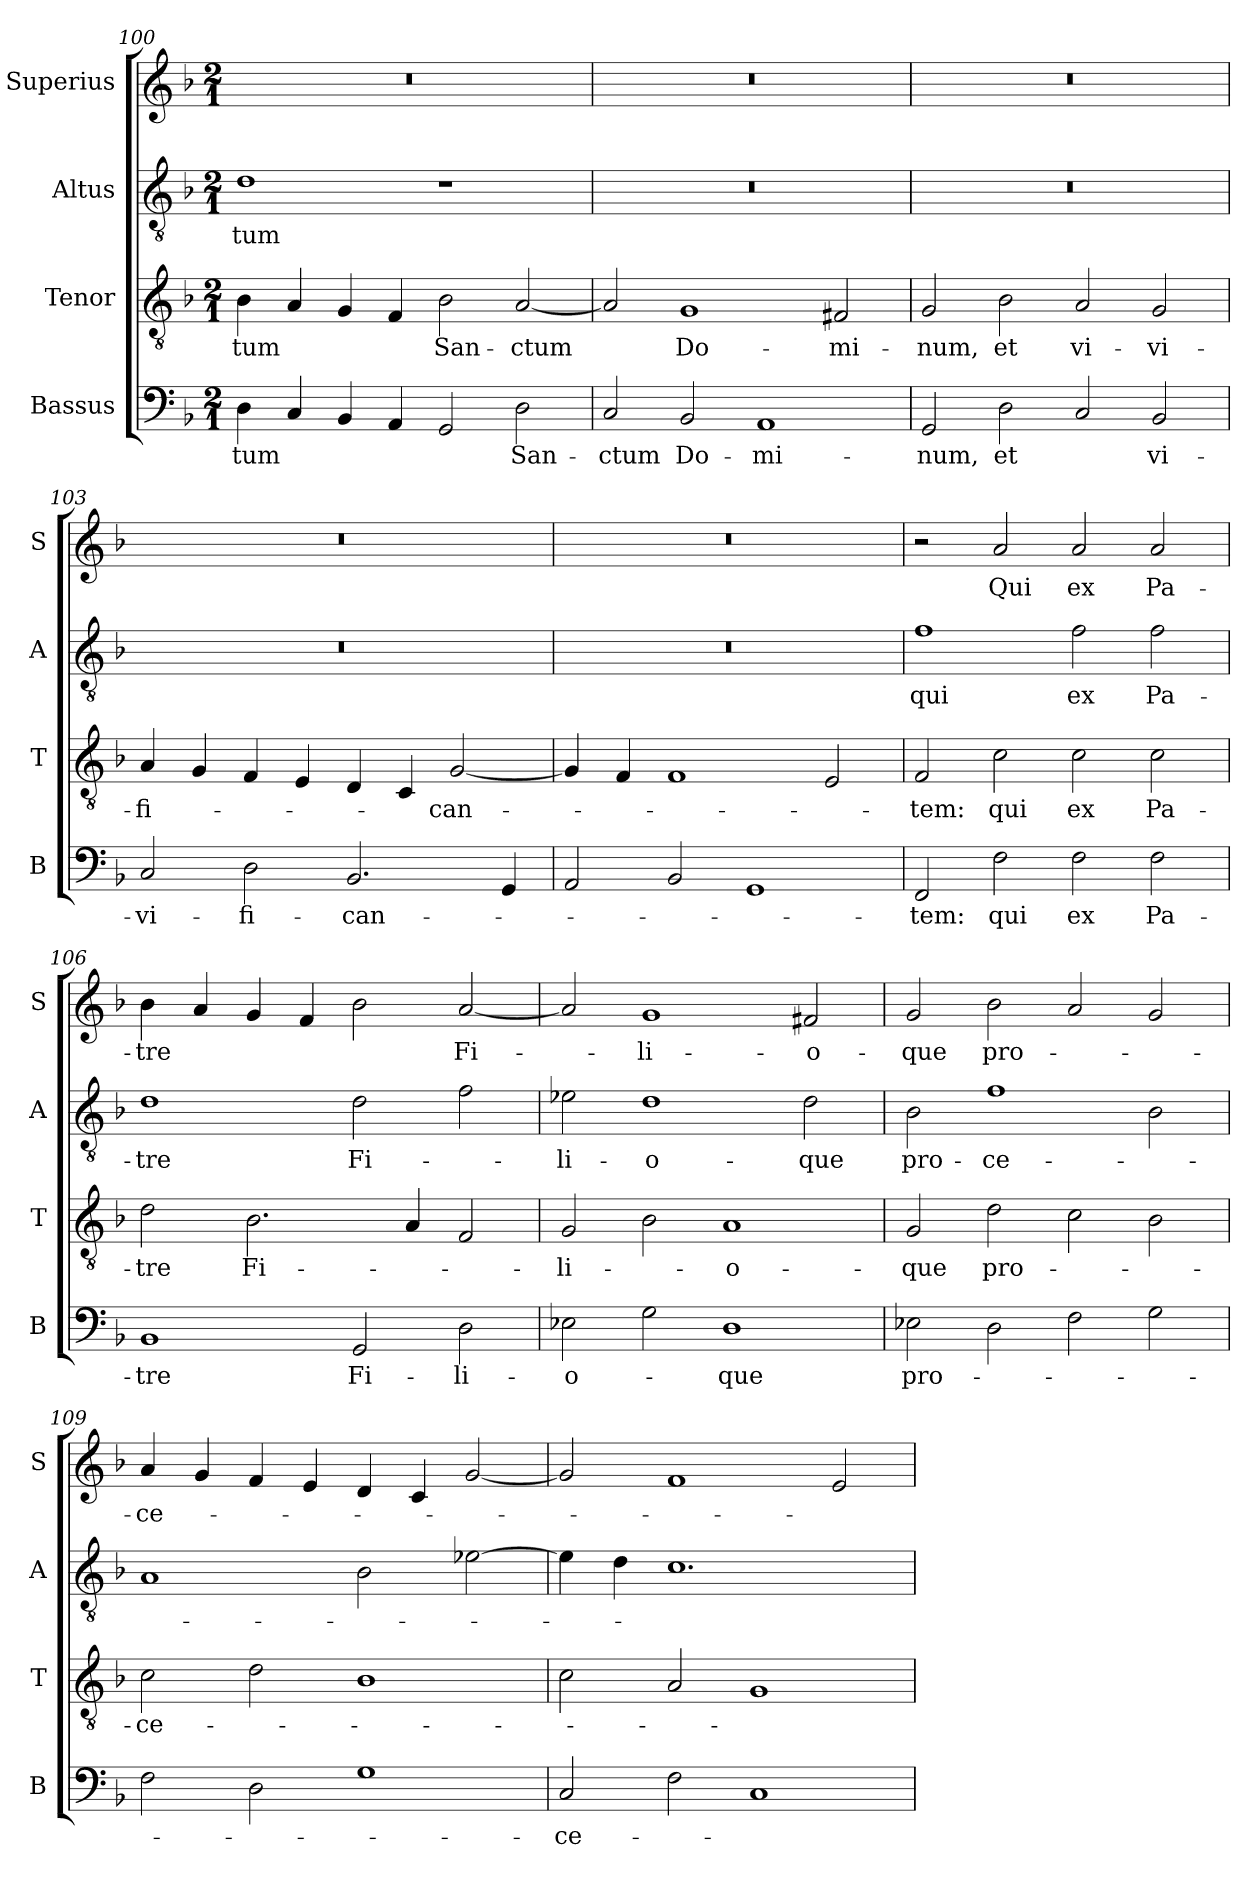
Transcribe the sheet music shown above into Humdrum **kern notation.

**kern	**text	**kern	**text	**kern	**text	**kern	**text
*part4	*part4	*part3	*part3	*part2	*part2	*part1	*part1
*staff4	*staff4	*staff3	*staff3	*staff2	*staff2	*staff1	*staff1
*I"Bassus	*	*I"Tenor	*	*I"Altus	*	*I"Superius	*
*I'B	*	*I'T	*	*I'A	*	*I'S	*
*clefF4	*	*clefGv2	*	*clefGv2	*	*clefG2	*
*k[b-]	*	*k[b-]	*	*k[b-]	*	*k[b-]	*
*M2/1	*	*M2/1	*	*M2/1	*	*M2/1	*
=100	=100	=100	=100	=100	=100	=100	=100
4D	-tum	4B-	-tum	1d	-tum	0r	.
4C	.	4A	.	.	.	.	.
4BB-	.	4G	.	.	.	.	.
4AA	.	4F	.	.	.	.	.
2GG	.	2B-	San-	1r	.	.	.
2D	San-	[2A	-ctum	.	.	.	.
=101	=101	=101	=101	=101	=101	=101	=101
2C	-ctum	2A]	.	0r	.	0r	.
2BB-	Do-	1G	Do-	.	.	.	.
1AA	-mi-	.	.	.	.	.	.
.	.	2F#X	-mi-	.	.	.	.
=102	=102	=102	=102	=102	=102	=102	=102
2GG	-num,	2G	-num,	0r	.	0r	.
2D	et	2B-	et	.	.	.	.
2C	.	2A	vi-	.	.	.	.
2BB-	vi-	2G	-vi-	.	.	.	.
=103	=103	=103	=103	=103	=103	=103	=103
2C	-vi-	4A	-fi-	0r	.	0r	.
.	.	4G	.	.	.	.	.
2D	-fi-	4F	.	.	.	.	.
.	.	4E	.	.	.	.	.
2.BB-	-can-	4D	.	.	.	.	.
.	.	4C	.	.	.	.	.
.	.	[2G	-can-	.	.	.	.
4GG	.	.	.	.	.	.	.
=104	=104	=104	=104	=104	=104	=104	=104
2AA	.	4G]	.	0r	.	0r	.
.	.	4F	.	.	.	.	.
2BB-	.	1F	.	.	.	.	.
1GG	.	.	.	.	.	.	.
.	.	2E	.	.	.	.	.
=105	=105	=105	=105	=105	=105	=105	=105
2FF	-tem:	2F	-tem:	1f	qui	2r	.
2F	qui	2c	qui	.	.	2a	Qui
2F	ex	2c	ex	2f	ex	2a	ex
2F	Pa-	2c	Pa-	2f	Pa-	2a	Pa-
=106	=106	=106	=106	=106	=106	=106	=106
1BB-	-tre	2d	-tre	1d	-tre	4b-	-tre
.	.	.	.	.	.	4a	.
.	.	2.B-	Fi-	.	.	4g	.
.	.	.	.	.	.	4f	.
2GG	Fi-	.	.	2d	Fi-	2b-	.
.	.	4A	.	.	.	.	.
2D	-li-	2F	.	2f	.	[2a	Fi-
=107	=107	=107	=107	=107	=107	=107	=107
2E-X	-o-	2G	-li-	2e-X	-li-	2a]	.
2G	.	2B-	.	1d	-o-	1g	-li-
1D	-que	1A	-o-	.	.	.	.
.	.	.	.	2d	-que	2f#X	-o-
=108	=108	=108	=108	=108	=108	=108	=108
2E-X	pro-	2G	-que	2B-	pro-	2g	-que
2D	.	2d	pro-	1f	-ce-	2b-	pro-
2F	.	2c	.	.	.	2a	.
2G	.	2B-	.	2B-	.	2g	.
=109	=109	=109	=109	=109	=109	=109	=109
2F	.	2c	-ce-	1A	.	4a	-ce-
.	.	.	.	.	.	4g	.
2D	.	2d	.	.	.	4f	.
.	.	.	.	.	.	4e	.
1G	.	1B-	.	2B-	.	4d	.
.	.	.	.	.	.	4c	.
.	.	.	.	[2e-X	.	[2g	.
=110	=110	=110	=110	=110	=110	=110	=110
2C	-ce-	2c	.	4e-]	.	2g]	.
.	.	.	.	4d	.	.	.
2F	.	2A	.	1.c	.	1f	.
1C	.	1G	.	.	.	.	.
.	.	.	.	.	.	2e	.
=	=	=	=	=	=	=	=
*-	*-	*-	*-	*-	*-	*-	*-
